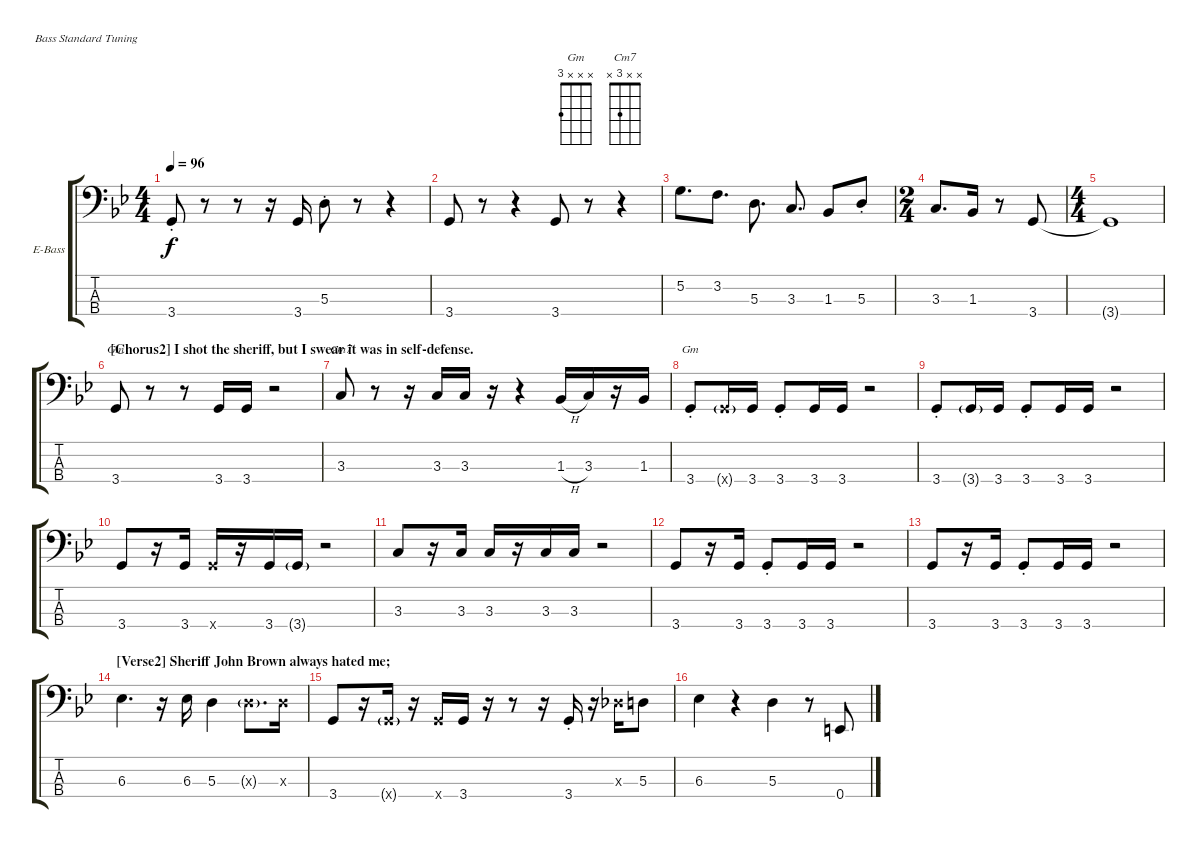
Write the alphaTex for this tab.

\bracketExtendMode groupsimilarinstruments
\firstSystemTrackNameOrientation horizontal
\otherSystemsTrackNameOrientation horizontal
\track ("Bass" "E-Bass") {instrument electricbassfinger}
\staff {score tabs}
\tuning (G2 D2 A1 E1)
\chord ("Gm" x x x 3)
\chord ("Cm7" x x 3 x)
\ts (4 4)
\tempo 96
\clef f4
\ks gminor
3.4{st}.8{dy f} r.8 r.8 r.16 3.4.16 5.3{st}.8 r.8 r.4 |
3.4.8 r.8 r.4 3.4.8 r.8 r.4 |
5.2.8{d} 3.2.8{d} 5.3.8{d} 3.3.8{d} 1.3.8 5.3{st}.8 |
\ts (2 4)
\beaming (8 2 2)
3.3.8{d} 1.3.16 r.8 3.4.8 |
\ts (4 4)
\beaming (8 2 2 2 2)
3.4{t}.1 |
\section ("" "[Chorus2] I shot the sheriff, but I swear it was in self-defense.")
3.4.8{ch "Gm"} r.8 r.8 3.4.16 3.4.16 r.2 |
3.3.8{ch "Cm7"} r.8 r.16 3.3.16 3.3.16 r.16 r.4 1.3{h}.16 3.3.16 r.16 1.3.16 |
3.4{st}.8{ch "Gm"} 3.4{g x}.16 3.4.16 3.4{st}.8 3.4.16 3.4.16 r.2 |
3.4{st}.8 3.4{g}.16 3.4.16 3.4{st}.8 3.4.16 3.4.16 r.2 |
3.4.8 r.16 3.4.16 3.4{x}.16 r.16 3.4.16 3.4{g}.16 r.2 |
3.3.8 r.16 3.3.16 3.3.16 r.16 3.3.16 3.3.16 r.2 |
3.4.8 r.16 3.4.16 3.4{st}.8 3.4.16 3.4.16 r.2 |
3.4.8 r.16 3.4.16 3.4{st}.8 3.4.16 3.4.16 r.2 |
\section ("" "[Verse2] Sheriff John Brown always hated me;")
6.3.4{d} r.16 6.3.16 5.3.4 5.3{g x}.8{d} 5.3{x}.16 |
3.4.8 r.16 3.4{g x}.16 r.16 3.4{x}.16 3.4.16 r.16 r.8 r.16 3.4{st}.16 r.16 4.3{x}.16 5.3.8 |
6.3.4 r.4 5.3.4 r.8 0.4.8
